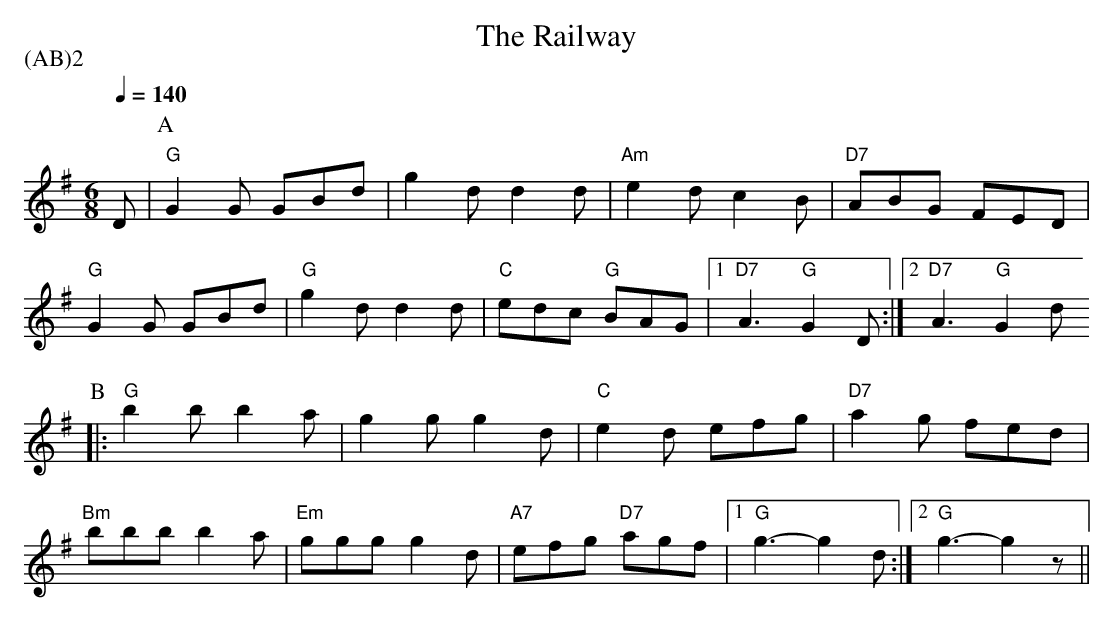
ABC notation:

X:1
T:The Railway
P:(AB)2
M:6/8
Q:1/4=140
K:G
D |  \
P:A
 "G" G2G GBd  | g2d d2d | "Am" e2d c2B | "D7"  ABG FED|
 "G" G2G GBd  | "G" g2d d2d  |"C" edc "G"  BAG  |1 "D7"A3 "G" G2 D :|2 "D7"A3 "G" G2 d
P:B
|: "G"  b2b b2a | g2g g2d     | "C" e2d efg | "D7" a2g fed |
   "Bm" bbb b2a | "Em" ggg g2d| "A7" efg "D7"agf |1 "G"g3 -g2 d :|2  "G"g3 -g2 z ||
